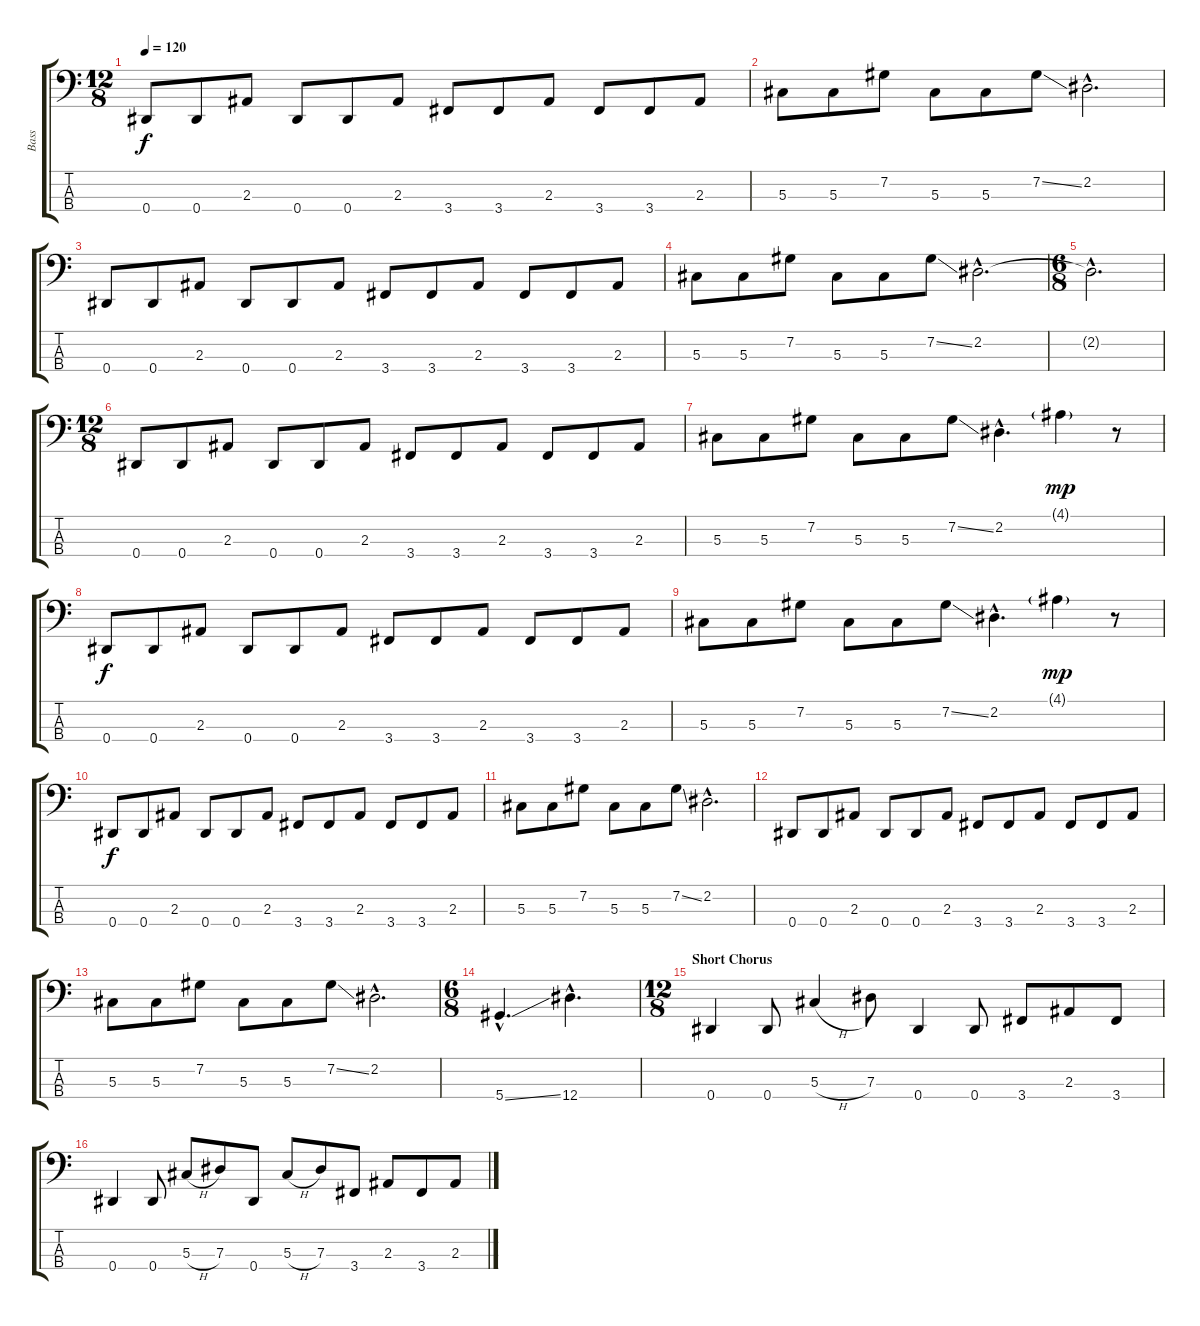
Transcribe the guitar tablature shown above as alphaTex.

\track ("Bass" "Bass") {instrument electricbassfinger}
\staff {score tabs}
\tuning (Gb2 Db2 Ab1 Eb1) {hide}
\ts (12 8)
\tempo 120
\clef f4
\ks c
0.4.8{dy f} 0.4.8 2.3.8 0.4.8 0.4.8 2.3.8 3.4.8 3.4.8 2.3.8 3.4.8 3.4.8 2.3.8 |
5.3.8 5.3.8 7.2.8 5.3.8 5.3.8 7.2{ss}.8 2.2{hac}.2{d} |
0.4.8 0.4.8 2.3.8 0.4.8 0.4.8 2.3.8 3.4.8 3.4.8 2.3.8 3.4.8 3.4.8 2.3.8 |
5.3.8 5.3.8 7.2.8 5.3.8 5.3.8 7.2{ss}.8 2.2{hac}.2{d} |
\ts (6 8)
2.2{hac t}.2{d} |
\ts (12 8)
0.4.8 0.4.8 2.3.8 0.4.8 0.4.8 2.3.8 3.4.8 3.4.8 2.3.8 3.4.8 3.4.8 2.3.8 |
5.3.8 5.3.8 7.2.8 5.3.8 5.3.8 7.2{ss}.8 2.2{hac}.4{d} 4.1{g}.4{dy mp} r.8 |
0.4.8{dy f} 0.4.8 2.3.8 0.4.8 0.4.8 2.3.8 3.4.8 3.4.8 2.3.8 3.4.8 3.4.8 2.3.8 |
5.3.8 5.3.8 7.2.8 5.3.8 5.3.8 7.2{ss}.8 2.2{hac}.4{d} 4.1{g}.4{dy mp} r.8 |
0.4.8{dy f} 0.4.8 2.3.8 0.4.8 0.4.8 2.3.8 3.4.8 3.4.8 2.3.8 3.4.8 3.4.8 2.3.8 |
5.3.8 5.3.8 7.2.8 5.3.8 5.3.8 7.2{ss}.8 2.2{hac}.2{d} |
0.4.8 0.4.8 2.3.8 0.4.8 0.4.8 2.3.8 3.4.8 3.4.8 2.3.8 3.4.8 3.4.8 2.3.8 |
5.3.8 5.3.8 7.2.8 5.3.8 5.3.8 7.2{ss}.8 2.2{hac}.2{d} |
\ts (6 8)
5.4{ss hac}.4{d} 12.4{hac}.4{d} |
\ts (12 8)
\section ("" "Short Chorus")
0.4.4 0.4.8 5.3{h}.4 7.3.8 0.4.4 0.4.8 3.4.8 2.3.8 3.4.8 |
0.4.4 0.4.8 5.3{h}.8 7.3.8 0.4.8 5.3{h}.8 7.3.8 3.4.8 2.3.8 3.4.8 2.3.8
